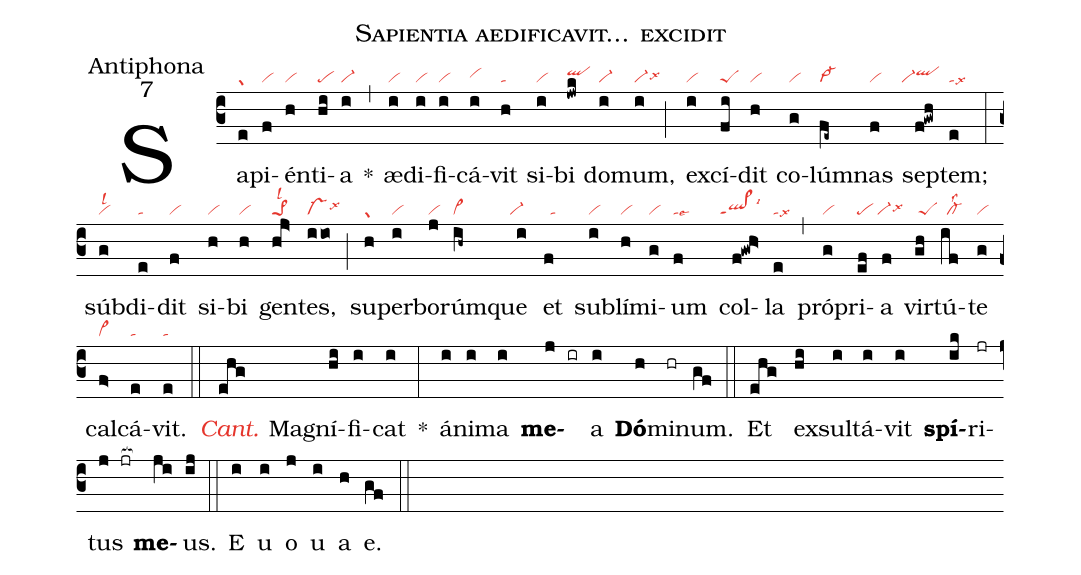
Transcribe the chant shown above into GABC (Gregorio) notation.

name:Sapientia aedificavit... excidit;
office-part:Antiphona;
mode:7;
nabc-lines:1;
%%
(c3) Sa(e|gr)pi(f|vi)én(h|vi)ti(hi|pe)a(i|vi-) <sp>*</sp>(,) æ(i|vi)di(i|vi)fi(i|vi)cá(i|vihh)vit(h|ta) si(i|vi)bi(jwk|qlhi) do(i|vi-)mum,(i|vi-lsx6) (;) ex(i|vi)cí(fi|peS)dit(h|vi) co(g|vi)lúm(fe~|vi->)nas(f|vi) sep(f!gwh|````vi-qlhi)tem;(e|talsx6) (:) súb(g|vilsl2)di(e|ta)dit(f|vi) si(h|vi)bi(h|vi) gen(hj>|pe>1lsl2)tes,(iio|vs-lsx6) (;) su(h|gr)per(i|vi)bo(j|vi)rúm(ih~|vi>)que(i|``vi-) et(f|//ta) su(i|vi)blí(h|vi)mi(g|vi)um(f|talse6) col(f!gwh>|````ql>ppt1lsi6)la(e|talsx6) (,) pró(g|vi)pri(ef|pe)a(f|`vi-lsx6) vir(gh|/peS)tú(if|//cl-lss2)te(g|vi) cal(f>|vi>)cá(e|ta)vit.(e|ta) (::)

<c><i>Cant.</i></c> Ma(ehg)gní(hi)fi(i)cat(i) <sp>*</sp>(:) á(i)ni(i)ma(i) <b>me</b>(j ir)a(i) <b>Dó</b>(h)mi(hr)num.(gf) (::)
Et(ehg) ex(hi)sul(i)tá(i)vit(i) <b>spí</b>(ik)ri(jr)tus(j jr[ocb:1{]) <b>me</b>(ji[ocb:0}])us.(ij) (::)

<eu>E(i) u(i) o(j) u(i) a(h) e.(gf) </eu>(::)
